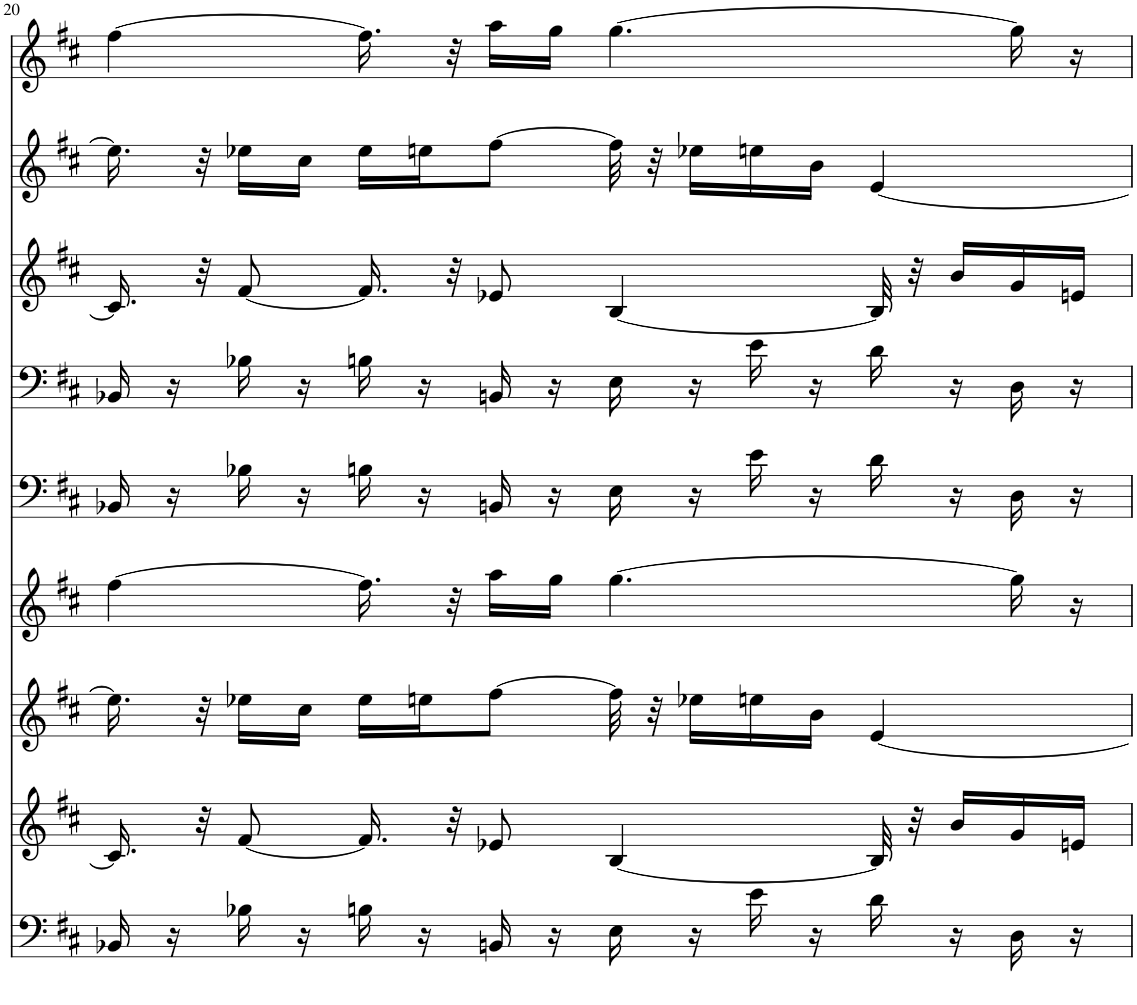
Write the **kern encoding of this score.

**kern	**kern	**kern	**kern	**kern	**kern	**kern	**kern	**kern
*part9	*part8	*part7	*part6	*part5	*part4	*part3	*part2	*part1
*staff9	*staff8	*staff7	*staff6	*staff5	*staff4	*staff3	*staff2	*staff1
*I"Tuba	*I"Trombone	*I"Oboe	*I"Trumpet	*I"Continuo	*I"Continuo	*I"Viola	*I"Violin II	*I"Violin I
*I'Tba	*I'Trb	*I'Ob	*I'Tpt	*	*	*	*	*
!!LO:PB:g=z
*clefF4	*clefG2	*clefG2	*clefG2	*clefF4	*clefF4	*clefG2	*clefG2	*clefG2
*	*	*	*Trd1c2	*	*	*	*	*
*k[f#c#]	*k[f#c#]	*k[f#c#]	*k[f#c#]	*k[f#c#]	*k[f#c#]	*k[f#c#]	*k[f#c#]	*k[f#c#]
*M4/4	*M4/4	*M4/4	*M4/4	*M4/4	*M4/4	*M4/4	*M4/4	*M4/4
=20	=20	=20	=20	=20	=20	=20	=20	=20
16BB-X/	16.c#/]	16.ee\]	[4ff#\	16BB-X/	16BB-X/	16.c#/]	16.ee\]	[4ff#\
16r	.	.	.	16r	16r	.	.	.
.	32r	32r	.	.	.	32r	32r	.
16B-X\	[8f#/	16ee-X\LL	.	16B-X\	16B-X\	[8f#/	16ee-X\LL	.
16r	.	16cc#\JJ	.	16r	16r	.	16cc#\JJ	.
16Bn\	16.f#/]	16ee-\LL	16.ff#\]	16Bn\	16Bn\	16.f#/]	16ee-\LL	16.ff#\]
16r	.	16een\J	.	16r	16r	.	16een\J	.
.	32r	.	32r	.	.	32r	.	32r
16BBn/	8e-X/	[8ff#\J	16aa\LL	16BBn/	16BBn/	8e-X/	[8ff#\J	16aa\LL
16r	.	.	16gg\JJ	16r	16r	.	.	16gg\JJ
16E\	[4B/	32ff#\]	[4.gg\	16E\	16E\	[4B/	32ff#\]	[4.gg\
.	.	32r	.	.	.	.	32r	.
16r	.	16ee-X\LL	.	16r	16r	.	16ee-X\LL	.
16e\	.	16een\	.	16e\	16e\	.	16een\	.
16r	.	16b\JJ	.	16r	16r	.	16b\JJ	.
16d\	32B/]	[4e/	.	16d\	16d\	32B/]	[4e/	.
.	32r	.	.	.	.	32r	.	.
16r	16b/LL	.	.	16r	16r	16b/LL	.	.
16D\	16g/	.	16gg\]	16D\	16D\	16g/	.	16gg\]
16r	16en/JJ	.	16r	16r	16r	16en/JJ	.	16r
=	=	=	=	=	=	=	=	=
*-	*-	*-	*-	*-	*-	*-	*-	*-
